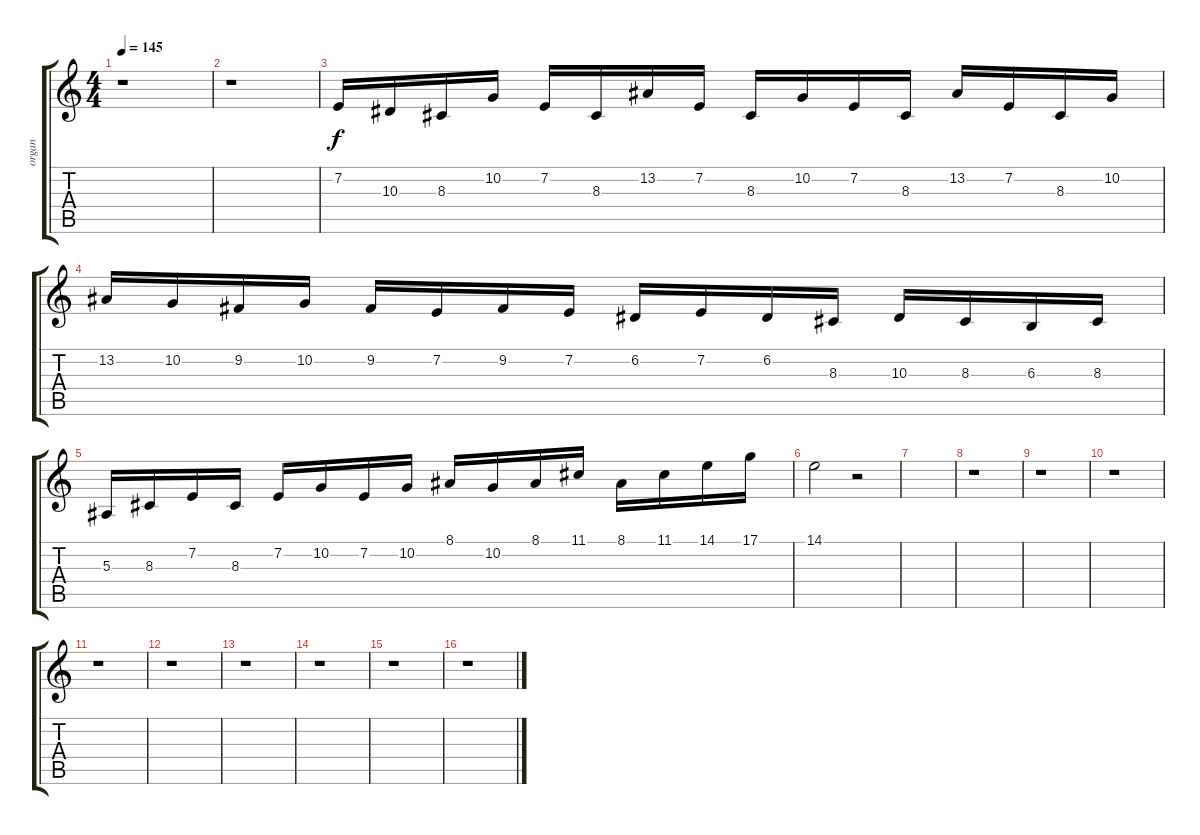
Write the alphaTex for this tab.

\track ("organ" "organ") {instrument churchorgan}
\staff {score tabs}
\tuning (D4 A3 F3 C3 G2 D2) {hide}
\ts (4 4)
\tempo 145
\clef g2
\ks c
r.1{dy f} |
r.1 |
7.2.16 10.3.16 8.3.16 10.2.16 7.2.16 8.3.16 13.2.16 7.2.16 8.3.16 10.2.16 7.2.16 8.3.16 13.2.16 7.2.16 8.3.16 10.2.16 |
13.2.16 10.2.16 9.2.16 10.2.16 9.2.16 7.2.16 9.2.16 7.2.16 6.2.16 7.2.16 6.2.16 8.3.16 10.3.16 8.3.16 6.3.16 8.3.16 |
5.3.16 8.3.16 7.2.16 8.3.16 7.2.16 10.2.16 7.2.16 10.2.16 8.1.16 10.2.16 8.1.16 11.1.16 8.1.16 11.1.16 14.1.16 17.1.16 |
14.1.2 r.2 |
|
r.1 |
r.1 |
r.1 |
r.1 |
r.1 |
r.1 |
r.1 |
r.1 |
r.1
